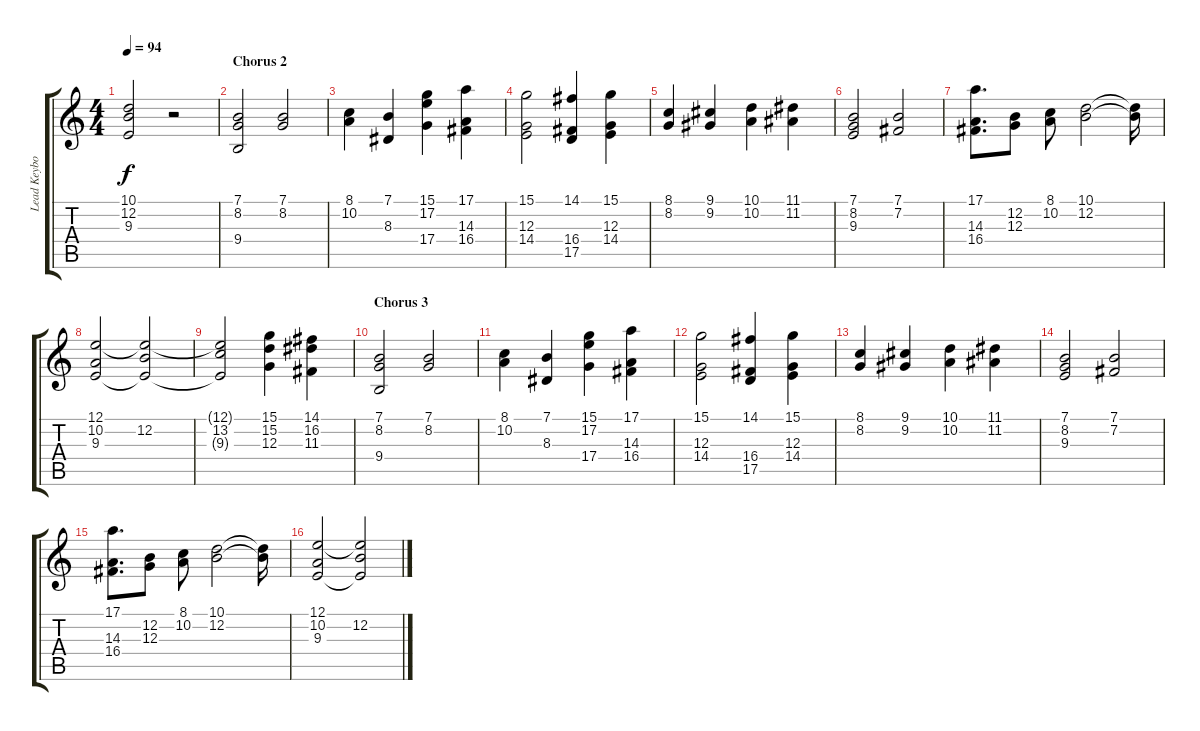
\track ("Lead Keyboard" "Lead Keybo") {instrument stringensemble1}
\staff {score tabs}
\tuning (E4 B3 G3 D3 A2 E2) {hide}
\ts (4 4)
\tempo 94
\clef g2
\ks c
(10.1{t} 12.2{t} 9.3{t}).2{dy f} r.2 |
\section ("" "Chorus 2")
(7.1 8.2 9.4).2 (7.1 8.2).2 |
(8.1 10.2).4 (7.1 8.3).4 (15.1 17.2 17.4).4 (17.1 14.3 16.4).4 |
(15.1 12.3 14.4).2 (14.1 16.4 17.5).4 (15.1 12.3 14.4).4 |
(8.1 8.2).4 (9.1 9.2).4 (10.1 10.2).4 (11.1 11.2).4 |
(7.1 8.2 9.3).2 (7.1 7.2).2 |
(17.1 14.3 16.4).8{d} (12.2 12.3).8 (8.1 10.2).8 (10.1 12.2).2 (10.1{t} 12.2{t}).16 |
(12.1 10.2 9.3).2 (12.1{t} 12.2 9.3{t}).2 |
(12.1{t} 13.2 9.3{t}).2 (15.1 15.2 12.3).4 (14.1 16.2 11.3).4 |
\section ("" "Chorus 3")
(7.1 8.2 9.4).2 (7.1 8.2).2 |
(8.1 10.2).4 (7.1 8.3).4 (15.1 17.2 17.4).4 (17.1 14.3 16.4).4 |
(15.1 12.3 14.4).2 (14.1 16.4 17.5).4 (15.1 12.3 14.4).4 |
(8.1 8.2).4 (9.1 9.2).4 (10.1 10.2).4 (11.1 11.2).4 |
(7.1 8.2 9.3).2 (7.1 7.2).2 |
(17.1 14.3 16.4).8{d} (12.2 12.3).8 (8.1 10.2).8 (10.1 12.2).2 (10.1{t} 12.2{t}).16 |
(12.1 10.2 9.3).2 (12.1{t} 12.2 9.3{t}).2
